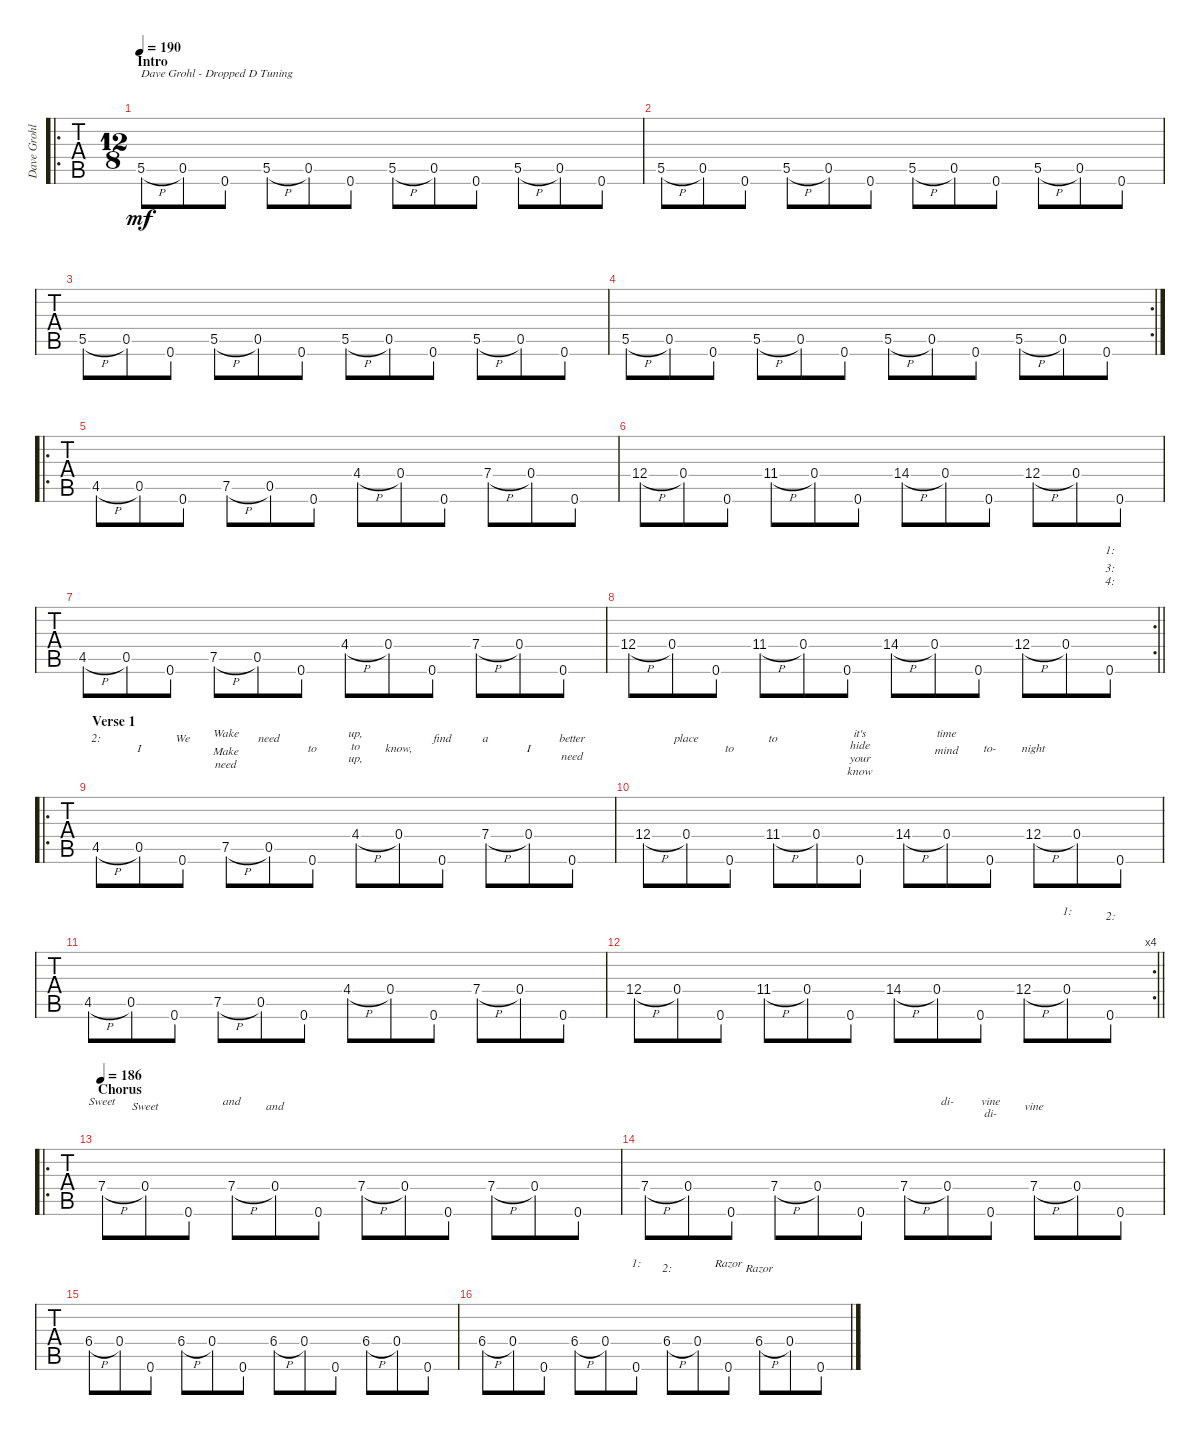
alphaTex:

\track ("Dave Grohl" "Dave Grohl") {instrument acousticguitarsteel}
\staff {tabs}
\tuning (E4 B3 G3 D3 A2 D2) {hide}
\ro
\ts (12 8)
\section ("" "Intro")
\tempo 190
\clef g2
\ks d
5.5{h}.8{txt "Dave Grohl - Dropped D Tuning" lyrics (0 "") lyrics (1 "") lyrics (2 "") lyrics (3 "") lyrics (4 "") dy mf instrument acousticguitarsteel} 0.5.8{lyrics (0 "") lyrics (1 "") lyrics (2 "") lyrics (3 "") lyrics (4 "")} 0.6.8{lyrics (0 "") lyrics (1 "") lyrics (2 "") lyrics (3 "") lyrics (4 "")} 5.5{h}.8{lyrics (0 "") lyrics (1 "") lyrics (2 "") lyrics (3 "") lyrics (4 "")} 0.5.8{lyrics (0 "") lyrics (1 "") lyrics (2 "") lyrics (3 "") lyrics (4 "")} 0.6.8{lyrics (0 "") lyrics (1 "") lyrics (2 "") lyrics (3 "") lyrics (4 "")} 5.5{h}.8{lyrics (0 "") lyrics (1 "") lyrics (2 "") lyrics (3 "") lyrics (4 "")} 0.5.8{lyrics (0 "") lyrics (1 "") lyrics (2 "") lyrics (3 "") lyrics (4 "")} 0.6.8{lyrics (0 "") lyrics (1 "") lyrics (2 "") lyrics (3 "") lyrics (4 "")} 5.5{h}.8{lyrics (0 "") lyrics (1 "") lyrics (2 "") lyrics (3 "") lyrics (4 "")} 0.5.8{lyrics (0 "") lyrics (1 "") lyrics (2 "") lyrics (3 "") lyrics (4 "")} 0.6.8{lyrics (0 "") lyrics (1 "") lyrics (2 "") lyrics (3 "") lyrics (4 "")} |
5.5{h}.8{lyrics (0 "") lyrics (1 "") lyrics (2 "") lyrics (3 "") lyrics (4 "")} 0.5.8{lyrics (0 "") lyrics (1 "") lyrics (2 "") lyrics (3 "") lyrics (4 "")} 0.6.8{lyrics (0 "") lyrics (1 "") lyrics (2 "") lyrics (3 "") lyrics (4 "")} 5.5{h}.8{lyrics (0 "") lyrics (1 "") lyrics (2 "") lyrics (3 "") lyrics (4 "")} 0.5.8{lyrics (0 "") lyrics (1 "") lyrics (2 "") lyrics (3 "") lyrics (4 "")} 0.6.8{lyrics (0 "") lyrics (1 "") lyrics (2 "") lyrics (3 "") lyrics (4 "")} 5.5{h}.8{lyrics (0 "") lyrics (1 "") lyrics (2 "") lyrics (3 "") lyrics (4 "")} 0.5.8{lyrics (0 "") lyrics (1 "") lyrics (2 "") lyrics (3 "") lyrics (4 "")} 0.6.8{lyrics (0 "") lyrics (1 "") lyrics (2 "") lyrics (3 "") lyrics (4 "")} 5.5{h}.8{lyrics (0 "") lyrics (1 "") lyrics (2 "") lyrics (3 "") lyrics (4 "")} 0.5.8{lyrics (0 "") lyrics (1 "") lyrics (2 "") lyrics (3 "") lyrics (4 "")} 0.6.8{lyrics (0 "") lyrics (1 "") lyrics (2 "") lyrics (3 "") lyrics (4 "")} |
5.5{h}.8{lyrics (0 "") lyrics (1 "") lyrics (2 "") lyrics (3 "") lyrics (4 "")} 0.5.8{lyrics (0 "") lyrics (1 "") lyrics (2 "") lyrics (3 "") lyrics (4 "")} 0.6.8{lyrics (0 "") lyrics (1 "") lyrics (2 "") lyrics (3 "") lyrics (4 "")} 5.5{h}.8{lyrics (0 "") lyrics (1 "") lyrics (2 "") lyrics (3 "") lyrics (4 "")} 0.5.8{lyrics (0 "") lyrics (1 "") lyrics (2 "") lyrics (3 "") lyrics (4 "")} 0.6.8{lyrics (0 "") lyrics (1 "") lyrics (2 "") lyrics (3 "") lyrics (4 "")} 5.5{h}.8{lyrics (0 "") lyrics (1 "") lyrics (2 "") lyrics (3 "") lyrics (4 "")} 0.5.8{lyrics (0 "") lyrics (1 "") lyrics (2 "") lyrics (3 "") lyrics (4 "")} 0.6.8{lyrics (0 "") lyrics (1 "") lyrics (2 "") lyrics (3 "") lyrics (4 "")} 5.5{h}.8{lyrics (0 "") lyrics (1 "") lyrics (2 "") lyrics (3 "") lyrics (4 "")} 0.5.8{lyrics (0 "") lyrics (1 "") lyrics (2 "") lyrics (3 "") lyrics (4 "")} 0.6.8{lyrics (0 "") lyrics (1 "") lyrics (2 "") lyrics (3 "") lyrics (4 "")} |
\rc 2
5.5{h}.8{lyrics (0 "") lyrics (1 "") lyrics (2 "") lyrics (3 "") lyrics (4 "")} 0.5.8{lyrics (0 "") lyrics (1 "") lyrics (2 "") lyrics (3 "") lyrics (4 "")} 0.6.8{lyrics (0 "") lyrics (1 "") lyrics (2 "") lyrics (3 "") lyrics (4 "")} 5.5{h}.8{lyrics (0 "") lyrics (1 "") lyrics (2 "") lyrics (3 "") lyrics (4 "")} 0.5.8{lyrics (0 "") lyrics (1 "") lyrics (2 "") lyrics (3 "") lyrics (4 "")} 0.6.8{lyrics (0 "") lyrics (1 "") lyrics (2 "") lyrics (3 "") lyrics (4 "")} 5.5{h}.8{lyrics (0 "") lyrics (1 "") lyrics (2 "") lyrics (3 "") lyrics (4 "")} 0.5.8{lyrics (0 "") lyrics (1 "") lyrics (2 "") lyrics (3 "") lyrics (4 "")} 0.6.8{lyrics (0 "") lyrics (1 "") lyrics (2 "") lyrics (3 "") lyrics (4 "")} 5.5{h}.8{lyrics (0 "") lyrics (1 "") lyrics (2 "") lyrics (3 "") lyrics (4 "")} 0.5.8{lyrics (0 "") lyrics (1 "") lyrics (2 "") lyrics (3 "") lyrics (4 "")} 0.6.8{lyrics (0 "") lyrics (1 "") lyrics (2 "") lyrics (3 "") lyrics (4 "")} |
\ro
4.5{h}.8{lyrics (0 "") lyrics (1 "") lyrics (2 "") lyrics (3 "") lyrics (4 "")} 0.5.8{lyrics (0 "") lyrics (1 "") lyrics (2 "") lyrics (3 "") lyrics (4 "")} 0.6.8{lyrics (0 "") lyrics (1 "") lyrics (2 "") lyrics (3 "") lyrics (4 "")} 7.5{h}.8{lyrics (0 "") lyrics (1 "") lyrics (2 "") lyrics (3 "") lyrics (4 "")} 0.5.8{lyrics (0 "") lyrics (1 "") lyrics (2 "") lyrics (3 "") lyrics (4 "")} 0.6.8{lyrics (0 "") lyrics (1 "") lyrics (2 "") lyrics (3 "") lyrics (4 "")} 4.4{h}.8{lyrics (0 "") lyrics (1 "") lyrics (2 "") lyrics (3 "") lyrics (4 "")} 0.4.8{lyrics (0 "") lyrics (1 "") lyrics (2 "") lyrics (3 "") lyrics (4 "")} 0.6.8{lyrics (0 "") lyrics (1 "") lyrics (2 "") lyrics (3 "") lyrics (4 "")} 7.4{h}.8{lyrics (0 "") lyrics (1 "") lyrics (2 "") lyrics (3 "") lyrics (4 "")} 0.4.8{lyrics (0 "") lyrics (1 "") lyrics (2 "") lyrics (3 "") lyrics (4 "")} 0.6.8{lyrics (0 "") lyrics (1 "") lyrics (2 "") lyrics (3 "") lyrics (4 "")} |
12.4{h}.8{lyrics (0 "") lyrics (1 "") lyrics (2 "") lyrics (3 "") lyrics (4 "")} 0.4.8{lyrics (0 "") lyrics (1 "") lyrics (2 "") lyrics (3 "") lyrics (4 "")} 0.6.8{lyrics (0 "") lyrics (1 "") lyrics (2 "") lyrics (3 "") lyrics (4 "")} 11.4{h}.8{lyrics (0 "") lyrics (1 "") lyrics (2 "") lyrics (3 "") lyrics (4 "")} 0.4.8{lyrics (0 "") lyrics (1 "") lyrics (2 "") lyrics (3 "") lyrics (4 "")} 0.6.8{lyrics (0 "") lyrics (1 "") lyrics (2 "") lyrics (3 "") lyrics (4 "")} 14.4{h}.8{lyrics (0 "") lyrics (1 "") lyrics (2 "") lyrics (3 "") lyrics (4 "")} 0.4.8{lyrics (0 "") lyrics (1 "") lyrics (2 "") lyrics (3 "") lyrics (4 "")} 0.6.8{lyrics (0 "") lyrics (1 "") lyrics (2 "") lyrics (3 "") lyrics (4 "")} 12.4{h}.8{lyrics (0 "") lyrics (1 "") lyrics (2 "") lyrics (3 "") lyrics (4 "")} 0.4.8{lyrics (0 "") lyrics (1 "") lyrics (2 "") lyrics (3 "") lyrics (4 "")} 0.6.8{lyrics (0 "") lyrics (1 "") lyrics (2 "") lyrics (3 "") lyrics (4 "")} |
4.5{h}.8{lyrics (0 "") lyrics (1 "") lyrics (2 "") lyrics (3 "") lyrics (4 "")} 0.5.8{lyrics (0 "") lyrics (1 "") lyrics (2 "") lyrics (3 "") lyrics (4 "")} 0.6.8{lyrics (0 "") lyrics (1 "") lyrics (2 "") lyrics (3 "") lyrics (4 "")} 7.5{h}.8{lyrics (0 "") lyrics (1 "") lyrics (2 "") lyrics (3 "") lyrics (4 "")} 0.5.8{lyrics (0 "") lyrics (1 "") lyrics (2 "") lyrics (3 "") lyrics (4 "")} 0.6.8{lyrics (0 "") lyrics (1 "") lyrics (2 "") lyrics (3 "") lyrics (4 "")} 4.4{h}.8{lyrics (0 "") lyrics (1 "") lyrics (2 "") lyrics (3 "") lyrics (4 "")} 0.4.8{lyrics (0 "") lyrics (1 "") lyrics (2 "") lyrics (3 "") lyrics (4 "")} 0.6.8{lyrics (0 "") lyrics (1 "") lyrics (2 "") lyrics (3 "") lyrics (4 "")} 7.4{h}.8{lyrics (0 "") lyrics (1 "") lyrics (2 "") lyrics (3 "") lyrics (4 "")} 0.4.8{lyrics (0 "") lyrics (1 "") lyrics (2 "") lyrics (3 "") lyrics (4 "")} 0.6.8{lyrics (0 "") lyrics (1 "") lyrics (2 "") lyrics (3 "") lyrics (4 "")} |
\rc 2
\barLineRight lightlight
12.4{h}.8{lyrics (0 "") lyrics (1 "") lyrics (2 "") lyrics (3 "") lyrics (4 "")} 0.4.8{lyrics (0 "") lyrics (1 "") lyrics (2 "") lyrics (3 "") lyrics (4 "")} 0.6.8{lyrics (0 "") lyrics (1 "") lyrics (2 "") lyrics (3 "") lyrics (4 "")} 11.4{h}.8{lyrics (0 "") lyrics (1 "") lyrics (2 "") lyrics (3 "") lyrics (4 "")} 0.4.8{lyrics (0 "") lyrics (1 "") lyrics (2 "") lyrics (3 "") lyrics (4 "")} 0.6.8{lyrics (0 "") lyrics (1 "") lyrics (2 "") lyrics (3 "") lyrics (4 "")} 14.4{h}.8{lyrics (0 "") lyrics (1 "") lyrics (2 "") lyrics (3 "") lyrics (4 "")} 0.4.8{lyrics (0 "") lyrics (1 "") lyrics (2 "") lyrics (3 "") lyrics (4 "")} 0.6.8{lyrics (0 "") lyrics (1 "") lyrics (2 "") lyrics (3 "") lyrics (4 "")} 12.4{h}.8{lyrics (0 "") lyrics (1 "") lyrics (2 "") lyrics (3 "") lyrics (4 "")} 0.4.8{lyrics (0 "") lyrics (1 "") lyrics (2 "") lyrics (3 "") lyrics (4 "")} 0.6.8{lyrics (0 "1:") lyrics (1 "") lyrics (2 "3:") lyrics (3 "4:") lyrics (4 "")} |
\ro
\section ("" "Verse 1")
4.5{h}.8{lyrics (0 "") lyrics (1 "2:") lyrics (2 "") lyrics (3 "") lyrics (4 "")} 0.5.8{lyrics (0 "") lyrics (1 "") lyrics (2 "") lyrics (3 "I") lyrics (4 "")} 0.6.8{lyrics (0 "") lyrics (1 "We") lyrics (2 "") lyrics (3 "") lyrics (4 "")} 7.5{h}.8{lyrics (0 "Wake") lyrics (1 "") lyrics (2 "Make") lyrics (3 "need") lyrics (4 "")} 0.5.8{lyrics (0 "") lyrics (1 "need") lyrics (2 "") lyrics (3 "") lyrics (4 "")} 0.6.8{lyrics (0 "") lyrics (1 "") lyrics (2 "") lyrics (3 "to") lyrics (4 "")} 4.4{h}.8{lyrics (0 "up,") lyrics (1 "to") lyrics (2 "up,") lyrics (3 "") lyrics (4 "")} 0.4.8{lyrics (0 "") lyrics (1 "") lyrics (2 "") lyrics (3 "know,") lyrics (4 "")} 0.6.8{lyrics (0 "") lyrics (1 "find") lyrics (2 "") lyrics (3 "") lyrics (4 "")} 7.4{h}.8{lyrics (0 "") lyrics (1 "a") lyrics (2 "") lyrics (3 "") lyrics (4 "")} 0.4.8{lyrics (0 "") lyrics (1 "") lyrics (2 "") lyrics (3 "I") lyrics (4 "")} 0.6.8{lyrics (0 "") lyrics (1 "better") lyrics (2 "") lyrics (3 "need") lyrics (4 "")} |
12.4{h}.8{lyrics (0 "") lyrics (1 "") lyrics (2 "") lyrics (3 "") lyrics (4 "")} 0.4.8{lyrics (0 "") lyrics (1 "place") lyrics (2 "") lyrics (3 "") lyrics (4 "")} 0.6.8{lyrics (0 "") lyrics (1 "") lyrics (2 "") lyrics (3 "to") lyrics (4 "")} 11.4{h}.8{lyrics (0 "") lyrics (1 "to") lyrics (2 "") lyrics (3 "") lyrics (4 "")} 0.4.8{lyrics (0 "") lyrics (1 "") lyrics (2 "") lyrics (3 "") lyrics (4 "")} 0.6.8{lyrics (0 "it's") lyrics (1 "hide") lyrics (2 "your") lyrics (3 "know") lyrics (4 "")} 14.4{h}.8{lyrics (0 "") lyrics (1 "") lyrics (2 "") lyrics (3 "") lyrics (4 "")} 0.4.8{lyrics (0 "time") lyrics (1 "") lyrics (2 "mind") lyrics (3 "") lyrics (4 "")} 0.6.8{lyrics (0 "") lyrics (1 "") lyrics (2 "") lyrics (3 "to-") lyrics (4 "")} 12.4{h}.8{lyrics (0 "") lyrics (1 "") lyrics (2 "") lyrics (3 "night") lyrics (4 "")} 0.4.8{lyrics (0 "") lyrics (1 "") lyrics (2 "") lyrics (3 "") lyrics (4 "")} 0.6.8{lyrics (0 "") lyrics (1 "") lyrics (2 "") lyrics (3 "") lyrics (4 "")} |
4.5{h}.8{lyrics (0 "") lyrics (1 "") lyrics (2 "") lyrics (3 "") lyrics (4 "")} 0.5.8{lyrics (0 "") lyrics (1 "") lyrics (2 "") lyrics (3 "") lyrics (4 "")} 0.6.8{lyrics (0 "") lyrics (1 "") lyrics (2 "") lyrics (3 "") lyrics (4 "")} 7.5{h}.8{lyrics (0 "") lyrics (1 "") lyrics (2 "") lyrics (3 "") lyrics (4 "")} 0.5.8{lyrics (0 "") lyrics (1 "") lyrics (2 "") lyrics (3 "") lyrics (4 "")} 0.6.8{lyrics (0 "") lyrics (1 "") lyrics (2 "") lyrics (3 "") lyrics (4 "")} 4.4{h}.8{lyrics (0 "") lyrics (1 "") lyrics (2 "") lyrics (3 "") lyrics (4 "")} 0.4.8{lyrics (0 "") lyrics (1 "") lyrics (2 "") lyrics (3 "") lyrics (4 "")} 0.6.8{lyrics (0 "") lyrics (1 "") lyrics (2 "") lyrics (3 "") lyrics (4 "")} 7.4{h}.8{lyrics (0 "") lyrics (1 "") lyrics (2 "") lyrics (3 "") lyrics (4 "")} 0.4.8{lyrics (0 "") lyrics (1 "") lyrics (2 "") lyrics (3 "") lyrics (4 "")} 0.6.8{lyrics (0 "") lyrics (1 "") lyrics (2 "") lyrics (3 "") lyrics (4 "")} |
\rc 4
\barLineRight lightlight
12.4{h}.8{lyrics (0 "") lyrics (1 "") lyrics (2 "") lyrics (3 "") lyrics (4 "")} 0.4.8{lyrics (0 "") lyrics (1 "") lyrics (2 "") lyrics (3 "") lyrics (4 "")} 0.6.8{lyrics (0 "") lyrics (1 "") lyrics (2 "") lyrics (3 "") lyrics (4 "")} 11.4{h}.8{lyrics (0 "") lyrics (1 "") lyrics (2 "") lyrics (3 "") lyrics (4 "")} 0.4.8{lyrics (0 "") lyrics (1 "") lyrics (2 "") lyrics (3 "") lyrics (4 "")} 0.6.8{lyrics (0 "") lyrics (1 "") lyrics (2 "") lyrics (3 "") lyrics (4 "")} 14.4{h}.8{lyrics (0 "") lyrics (1 "") lyrics (2 "") lyrics (3 "") lyrics (4 "")} 0.4.8{lyrics (0 "") lyrics (1 "") lyrics (2 "") lyrics (3 "") lyrics (4 "")} 0.6.8{lyrics (0 "") lyrics (1 "") lyrics (2 "") lyrics (3 "") lyrics (4 "")} 12.4{h}.8{lyrics (0 "") lyrics (1 "") lyrics (2 "") lyrics (3 "") lyrics (4 "")} 0.4.8{lyrics (0 "1:") lyrics (1 "") lyrics (2 "") lyrics (3 "") lyrics (4 "")} 0.6.8{lyrics (0 "") lyrics (1 "2:") lyrics (2 "") lyrics (3 "") lyrics (4 "")} |
\ro
\section ("" "Chorus")
\tempo 186
7.4{h}.8{lyrics (0 "Sweet") lyrics (1 "") lyrics (2 "") lyrics (3 "") lyrics (4 "")} 0.4.8{lyrics (0 "") lyrics (1 "Sweet") lyrics (2 "") lyrics (3 "") lyrics (4 "")} 0.6.8{lyrics (0 "") lyrics (1 "") lyrics (2 "") lyrics (3 "") lyrics (4 "")} 7.4{h}.8{lyrics (0 "and") lyrics (1 "") lyrics (2 "") lyrics (3 "") lyrics (4 "")} 0.4.8{lyrics (0 "") lyrics (1 "and") lyrics (2 "") lyrics (3 "") lyrics (4 "")} 0.6.8{lyrics (0 "") lyrics (1 "") lyrics (2 "") lyrics (3 "") lyrics (4 "")} 7.4{h}.8{lyrics (0 "") lyrics (1 "") lyrics (2 "") lyrics (3 "") lyrics (4 "")} 0.4.8{lyrics (0 "") lyrics (1 "") lyrics (2 "") lyrics (3 "") lyrics (4 "")} 0.6.8{lyrics (0 "") lyrics (1 "") lyrics (2 "") lyrics (3 "") lyrics (4 "")} 7.4{h}.8{lyrics (0 "") lyrics (1 "") lyrics (2 "") lyrics (3 "") lyrics (4 "")} 0.4.8{lyrics (0 "") lyrics (1 "") lyrics (2 "") lyrics (3 "") lyrics (4 "")} 0.6.8{lyrics (0 "") lyrics (1 "") lyrics (2 "") lyrics (3 "") lyrics (4 "")} |
7.4{h}.8{lyrics (0 "") lyrics (1 "") lyrics (2 "") lyrics (3 "") lyrics (4 "")} 0.4.8{lyrics (0 "") lyrics (1 "") lyrics (2 "") lyrics (3 "") lyrics (4 "")} 0.6.8{lyrics (0 "") lyrics (1 "") lyrics (2 "") lyrics (3 "") lyrics (4 "")} 7.4{h}.8{lyrics (0 "") lyrics (1 "") lyrics (2 "") lyrics (3 "") lyrics (4 "")} 0.4.8{lyrics (0 "") lyrics (1 "") lyrics (2 "") lyrics (3 "") lyrics (4 "")} 0.6.8{lyrics (0 "") lyrics (1 "") lyrics (2 "") lyrics (3 "") lyrics (4 "")} 7.4{h}.8{lyrics (0 "") lyrics (1 "") lyrics (2 "") lyrics (3 "") lyrics (4 "")} 0.4.8{lyrics (0 "di-") lyrics (1 "") lyrics (2 "") lyrics (3 "") lyrics (4 "")} 0.6.8{lyrics (0 "vine") lyrics (1 "di-") lyrics (2 "") lyrics (3 "") lyrics (4 "")} 7.4{h}.8{lyrics (0 "") lyrics (1 "vine") lyrics (2 "") lyrics (3 "") lyrics (4 "")} 0.4.8{lyrics (0 "") lyrics (1 "") lyrics (2 "") lyrics (3 "") lyrics (4 "")} 0.6.8{lyrics (0 "") lyrics (1 "") lyrics (2 "") lyrics (3 "") lyrics (4 "")} |
6.4{h}.8{lyrics (0 "") lyrics (1 "") lyrics (2 "") lyrics (3 "") lyrics (4 "")} 0.4.8{lyrics (0 "") lyrics (1 "") lyrics (2 "") lyrics (3 "") lyrics (4 "")} 0.6.8{lyrics (0 "") lyrics (1 "") lyrics (2 "") lyrics (3 "") lyrics (4 "")} 6.4{h}.8{lyrics (0 "") lyrics (1 "") lyrics (2 "") lyrics (3 "") lyrics (4 "")} 0.4.8{lyrics (0 "") lyrics (1 "") lyrics (2 "") lyrics (3 "") lyrics (4 "")} 0.6.8{lyrics (0 "") lyrics (1 "") lyrics (2 "") lyrics (3 "") lyrics (4 "")} 6.4{h}.8{lyrics (0 "") lyrics (1 "") lyrics (2 "") lyrics (3 "") lyrics (4 "")} 0.4.8{lyrics (0 "") lyrics (1 "") lyrics (2 "") lyrics (3 "") lyrics (4 "")} 0.6.8{lyrics (0 "") lyrics (1 "") lyrics (2 "") lyrics (3 "") lyrics (4 "")} 6.4{h}.8{lyrics (0 "") lyrics (1 "") lyrics (2 "") lyrics (3 "") lyrics (4 "")} 0.4.8{lyrics (0 "") lyrics (1 "") lyrics (2 "") lyrics (3 "") lyrics (4 "")} 0.6.8{lyrics (0 "") lyrics (1 "") lyrics (2 "") lyrics (3 "") lyrics (4 "")} |
6.4{h}.8{lyrics (0 "") lyrics (1 "") lyrics (2 "") lyrics (3 "") lyrics (4 "")} 0.4.8{lyrics (0 "") lyrics (1 "") lyrics (2 "") lyrics (3 "") lyrics (4 "")} 0.6.8{lyrics (0 "") lyrics (1 "") lyrics (2 "") lyrics (3 "") lyrics (4 "")} 6.4{h}.8{lyrics (0 "") lyrics (1 "") lyrics (2 "") lyrics (3 "") lyrics (4 "")} 0.4.8{lyrics (0 "") lyrics (1 "") lyrics (2 "") lyrics (3 "") lyrics (4 "")} 0.6.8{lyrics (0 "1:") lyrics (1 "") lyrics (2 "") lyrics (3 "") lyrics (4 "")} 6.4{h}.8{lyrics (0 "") lyrics (1 "2:") lyrics (2 "") lyrics (3 "") lyrics (4 "")} 0.4.8{lyrics (0 "") lyrics (1 "") lyrics (2 "") lyrics (3 "") lyrics (4 "")} 0.6.8{lyrics (0 "Razor") lyrics (1 "") lyrics (2 "") lyrics (3 "") lyrics (4 "")} 6.4{h}.8{lyrics (0 "") lyrics (1 "Razor") lyrics (2 "") lyrics (3 "") lyrics (4 "")} 0.4.8{lyrics (0 "") lyrics (1 "") lyrics (2 "") lyrics (3 "") lyrics (4 "")} 0.6.8{lyrics (0 "") lyrics (1 "") lyrics (2 "") lyrics (3 "") lyrics (4 "")}
